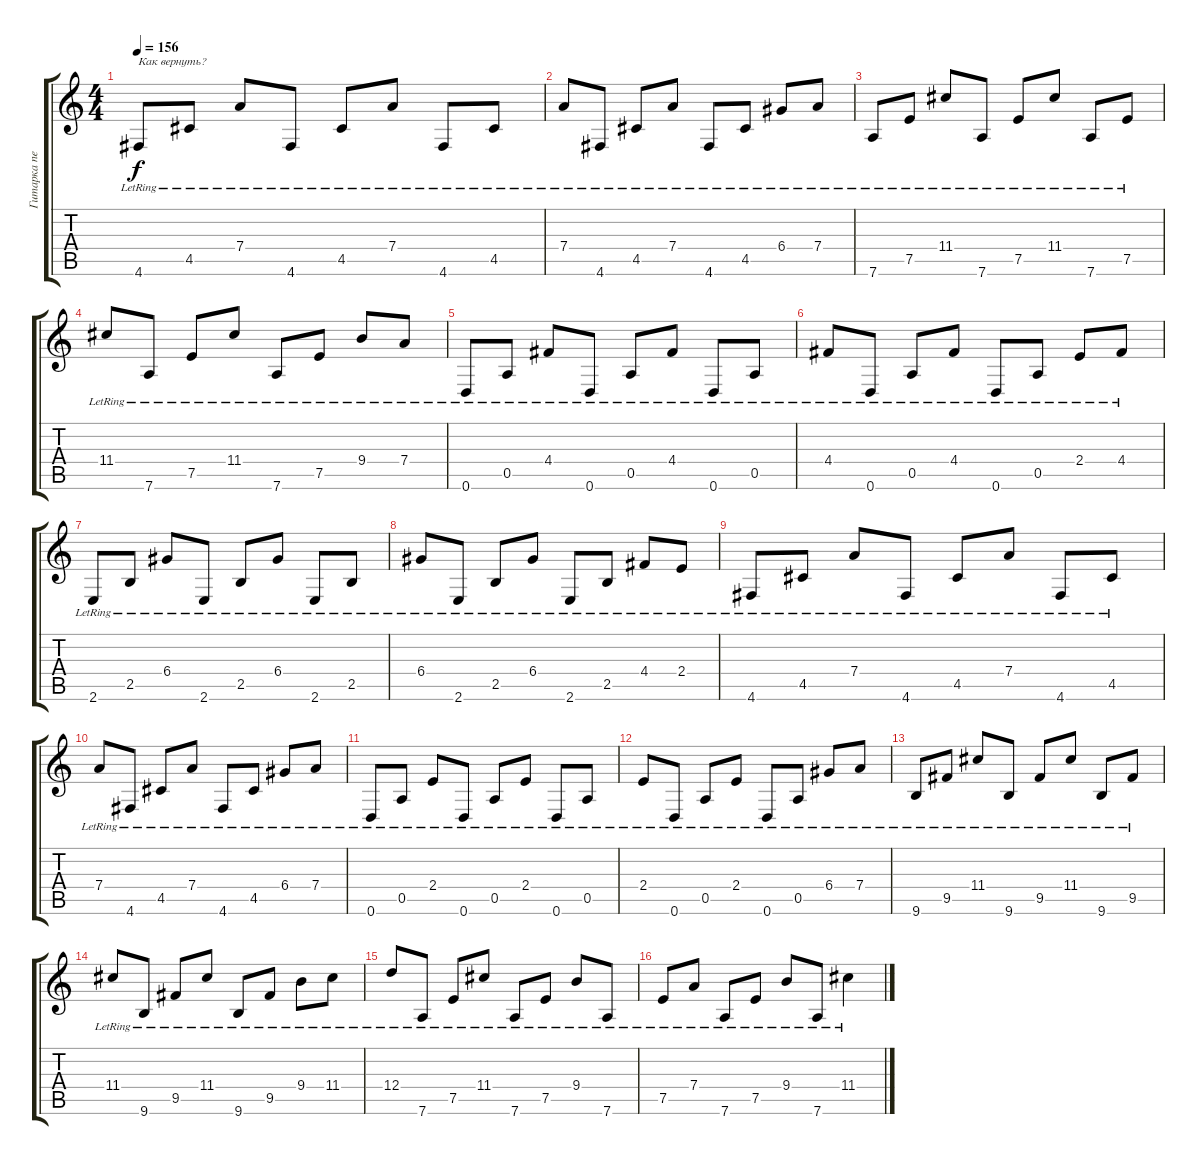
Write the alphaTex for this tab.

\track ("Гитарка первая" "Гитарка пе") {instrument distortionguitar}
\staff {score tabs}
\tuning (E4 B3 G3 D3 A2 D2) {hide}
\ts (4 4)
\tempo 156
\clef g2
\ks c
4.6{lr}.8{txt "Как вернуть?" dy f} 4.5{lr}.8 7.4{lr}.8 4.6{lr}.8 4.5{lr}.8 7.4{lr}.8 4.6{lr}.8 4.5{lr}.8 |
7.4{lr}.8 4.6{lr}.8 4.5{lr}.8 7.4{lr}.8 4.6{lr}.8 4.5{lr}.8 6.4{lr}.8 7.4{lr}.8 |
7.6{lr}.8 7.5{lr}.8 11.4{lr}.8 7.6{lr}.8 7.5{lr}.8 11.4{lr}.8 7.6{lr}.8 7.5{lr}.8 |
11.4{lr}.8 7.6{lr}.8 7.5{lr}.8 11.4{lr}.8 7.6{lr}.8 7.5{lr}.8 9.4{lr}.8 7.4{lr}.8 |
0.6{lr}.8 0.5{lr}.8 4.4{lr}.8 0.6{lr}.8 0.5{lr}.8 4.4{lr}.8 0.6{lr}.8 0.5{lr}.8 |
4.4{lr}.8 0.6{lr}.8 0.5{lr}.8 4.4{lr}.8 0.6{lr}.8 0.5{lr}.8 2.4{lr}.8 4.4{lr}.8 |
2.6{lr}.8 2.5{lr}.8 6.4{lr}.8 2.6{lr}.8 2.5{lr}.8 6.4{lr}.8 2.6{lr}.8 2.5{lr}.8 |
6.4{lr}.8 2.6{lr}.8 2.5{lr}.8 6.4{lr}.8 2.6{lr}.8 2.5{lr}.8 4.4{lr}.8 2.4{lr}.8 |
4.6{lr}.8 4.5{lr}.8 7.4{lr}.8 4.6{lr}.8 4.5{lr}.8 7.4{lr}.8 4.6{lr}.8 4.5{lr}.8 |
7.4{lr}.8 4.6{lr}.8 4.5{lr}.8 7.4{lr}.8 4.6{lr}.8 4.5{lr}.8 6.4{lr}.8 7.4{lr}.8 |
0.6{lr}.8 0.5{lr}.8 2.4{lr}.8 0.6{lr}.8 0.5{lr}.8 2.4{lr}.8 0.6{lr}.8 0.5{lr}.8 |
2.4{lr}.8 0.6{lr}.8 0.5{lr}.8 2.4{lr}.8 0.6{lr}.8 0.5{lr}.8 6.4{lr}.8 7.4{lr}.8 |
9.6{lr}.8 9.5{lr}.8 11.4{lr}.8 9.6{lr}.8 9.5{lr}.8 11.4{lr}.8 9.6{lr}.8 9.5{lr}.8 |
11.4{lr}.8 9.6{lr}.8 9.5{lr}.8 11.4{lr}.8 9.6{lr}.8 9.5{lr}.8 9.4{lr}.8 11.4{lr}.8 |
12.4{lr}.8 7.6{lr}.8 7.5{lr}.8 11.4{lr}.8 7.6{lr}.8 7.5{lr}.8 9.4{lr}.8 7.6{lr}.8 |
7.5{lr}.8 7.4{lr}.8 7.6{lr}.8 7.5{lr}.8 9.4{lr}.8 7.6{lr}.8 11.4{lr}.4
